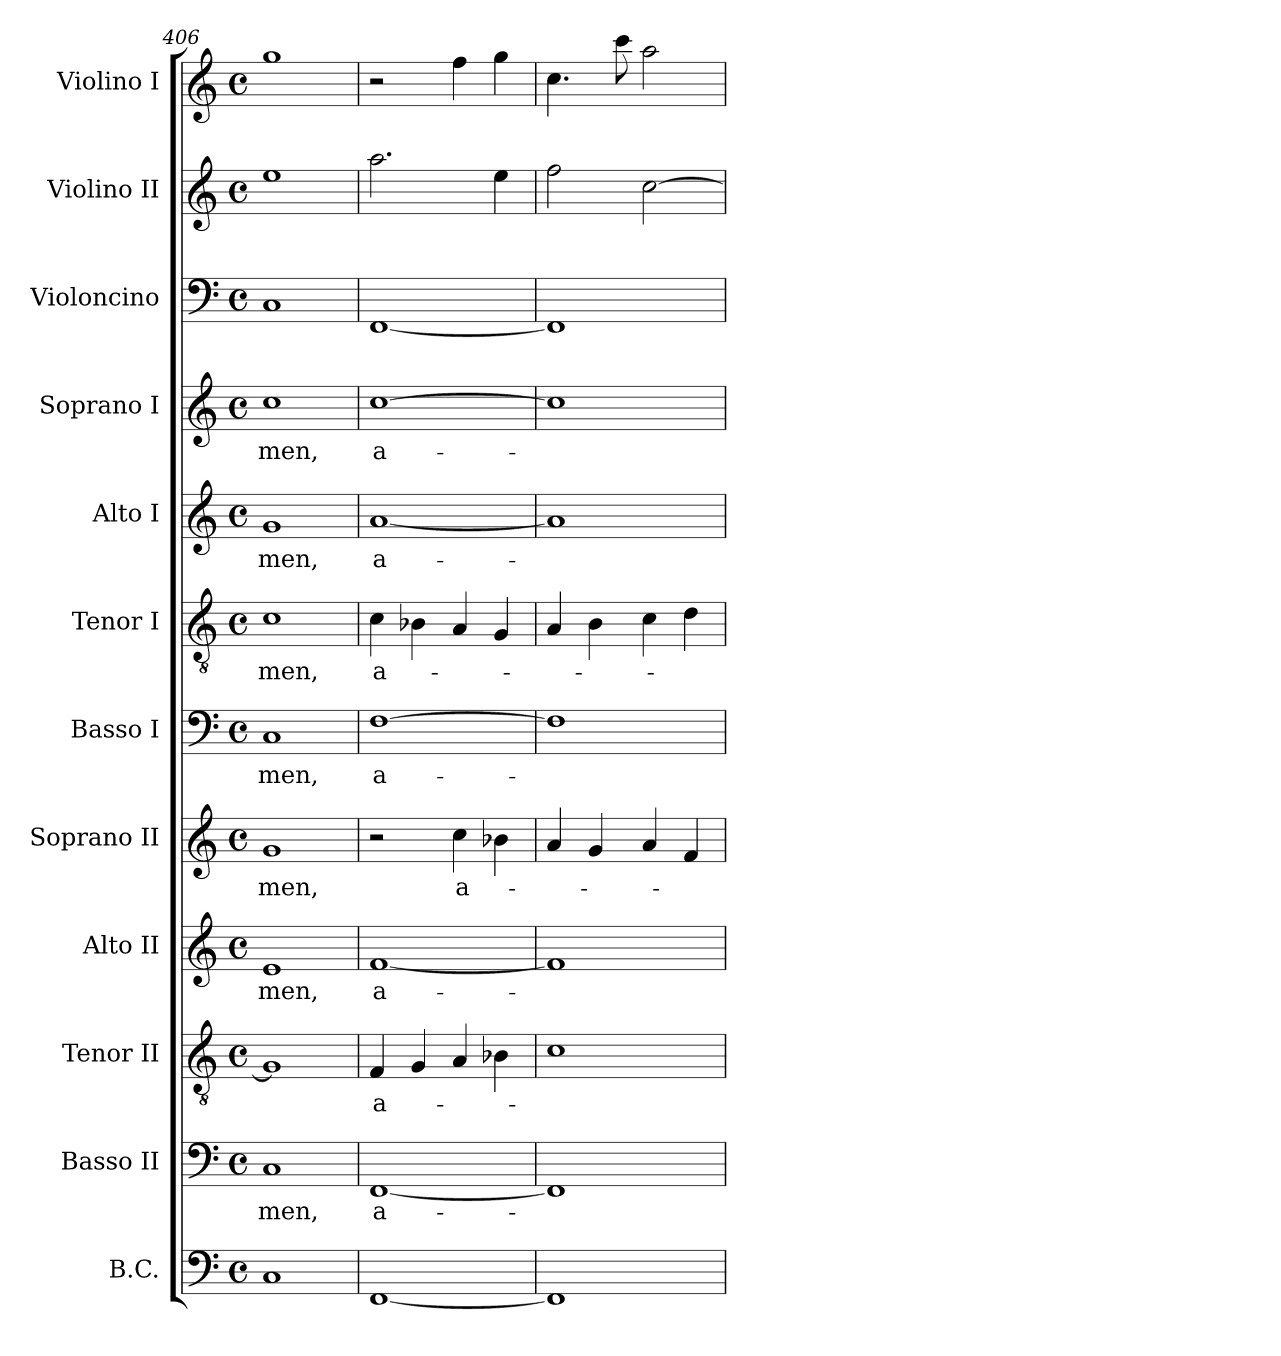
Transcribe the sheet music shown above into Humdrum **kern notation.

**kern	**kern	**text	**kern	**text	**kern	**text	**kern	**text	**kern	**text	**kern	**text	**kern	**text	**kern	**text	**kern	**kern	**kern
*part12	*part11	*part11	*part10	*part10	*part9	*part9	*part8	*part8	*part7	*part7	*part6	*part6	*part5	*part5	*part4	*part4	*part3	*part2	*part1
*staff12	*staff11	*staff11	*staff10	*staff10	*staff9	*staff9	*staff8	*staff8	*staff7	*staff7	*staff6	*staff6	*staff5	*staff5	*staff4	*staff4	*staff3	*staff2	*staff1
*I"B.C.	*I"Basso II	*	*I"Tenor II	*	*I"Alto II	*	*I"Soprano II	*	*I"Basso I	*	*I"Tenor I	*	*I"Alto I	*	*I"Soprano I	*	*I"Violoncino	*I"Violino II	*I"Violino I
*I'BC	*I'B 2	*	*I'T 2	*	*I'A 2	*	*I'S 2	*	*I'B 1	*	*I'T 1	*	*I'A 1	*	*I'S 1	*	*I'Vc.	*I'Vln. II	*I'Vln. I
*clefF4	*clefF4	*	*clefGv2	*	*clefG2	*	*clefG2	*	*clefF4	*	*clefGv2	*	*clefG2	*	*clefG2	*	*clefF4	*clefG2	*clefG2
*k[]	*k[]	*	*k[]	*	*k[]	*	*k[]	*	*k[]	*	*k[]	*	*k[]	*	*k[]	*	*k[]	*k[]	*k[]
*C:	*C:	*	*C:	*	*C:	*	*C:	*	*C:	*	*C:	*	*C:	*	*C:	*	*C:	*C:	*C:
*M4/4	*M4/4	*	*M4/4	*	*M4/4	*	*M4/4	*	*M4/4	*	*M4/4	*	*M4/4	*	*M4/4	*	*M4/4	*M4/4	*M4/4
*met(c)	*met(c)	*	*met(c)	*	*met(c)	*	*met(c)	*	*met(c)	*	*met(c)	*	*met(c)	*	*met(c)	*	*met(c)	*met(c)	*met(c)
=406	=406	=406	=406	=406	=406	=406	=406	=406	=406	=406	=406	=406	=406	=406	=406	=406	=406	=406	=406
!	!	!LO:LY:b	!	!	!	!	!	!	!	!	!	!	!	!	!	!	!	!	!
!	!	!	!	!	!	!LO:LY:b	!	!	!	!	!	!	!	!	!	!	!	!	!
!	!	!	!	!	!	!	!	!LO:LY:b	!	!	!	!	!	!	!	!	!	!	!
!	!	!	!	!	!	!	!	!	!	!LO:LY:b	!	!	!	!	!	!	!	!	!
!	!	!	!	!	!	!	!	!	!	!	!	!LO:LY:b	!	!	!	!	!	!	!
!	!	!	!	!	!	!	!	!	!	!	!	!	!	!LO:LY:b	!	!	!	!	!
!	!	!	!	!	!	!	!	!	!	!	!	!	!	!	!	!LO:LY:b	!	!	!
1C	1C	-men,	1G]	.	1e	-men,	1g	-men,	1C	-men,	1c	-men,	1g	-men,	1cc	-men,	1C	1ee	1gg
=407	=407	=407	=407	=407	=407	=407	=407	=407	=407	=407	=407	=407	=407	=407	=407	=407	=407	=407	=407
!	!	!LO:LY:b	!	!	!	!	!	!	!	!	!	!	!	!	!	!	!	!	!
!	!	!	!	!LO:LY:b	!	!	!	!	!	!	!	!	!	!	!	!	!	!	!
!	!	!	!	!	!	!LO:LY:b	!	!	!	!	!	!	!	!	!	!	!	!	!
!	!	!	!	!	!	!	!	!	!	!LO:LY:b	!	!	!	!	!	!	!	!	!
!	!	!	!	!	!	!	!	!	!	!	!	!LO:LY:b	!	!	!	!	!	!	!
!	!	!	!	!	!	!	!	!	!	!	!	!	!	!LO:LY:b	!	!	!	!	!
!	!	!	!	!	!	!	!	!	!	!	!	!	!	!	!	!LO:LY:b	!	!	!
[1FF	[1FF	a-	4F/	a-	[1f	a-	2r	.	[1F	a-	4c\	a-	[1a	a-	[1cc	a-	[1FF	2.aa\	2r
.	.	.	4G/	.	.	.	.	.	.	.	4B-X\	.	.	.	.	.	.	.	.
!	!	!	!	!	!	!	!	!LO:LY:b	!	!	!	!	!	!	!	!	!	!	!
.	.	.	4A/	.	.	.	4cc\	a-	.	.	4A/	.	.	.	.	.	.	.	4ff\
.	.	.	4B-X\	.	.	.	4b-X\	.	.	.	4G/	.	.	.	.	.	.	4ee\	4gg\
=408	=408	=408	=408	=408	=408	=408	=408	=408	=408	=408	=408	=408	=408	=408	=408	=408	=408	=408	=408
1FF]	1FF]	.	1c	.	1f]	.	4a/	.	1F]	.	4A/	.	1a]	.	1cc]	.	1FF]	2ff\	4.cc\
.	.	.	.	.	.	.	4g/	.	.	.	4B\	.	.	.	.	.	.	.	.
.	.	.	.	.	.	.	.	.	.	.	.	.	.	.	.	.	.	.	8ccc\
.	.	.	.	.	.	.	4a/	.	.	.	4c\	.	.	.	.	.	.	[2cc\	2aa\
.	.	.	.	.	.	.	4f/	.	.	.	4d\	.	.	.	.	.	.	.	.
=	=	=	=	=	=	=	=	=	=	=	=	=	=	=	=	=	=	=	=
*-	*-	*-	*-	*-	*-	*-	*-	*-	*-	*-	*-	*-	*-	*-	*-	*-	*-	*-	*-
